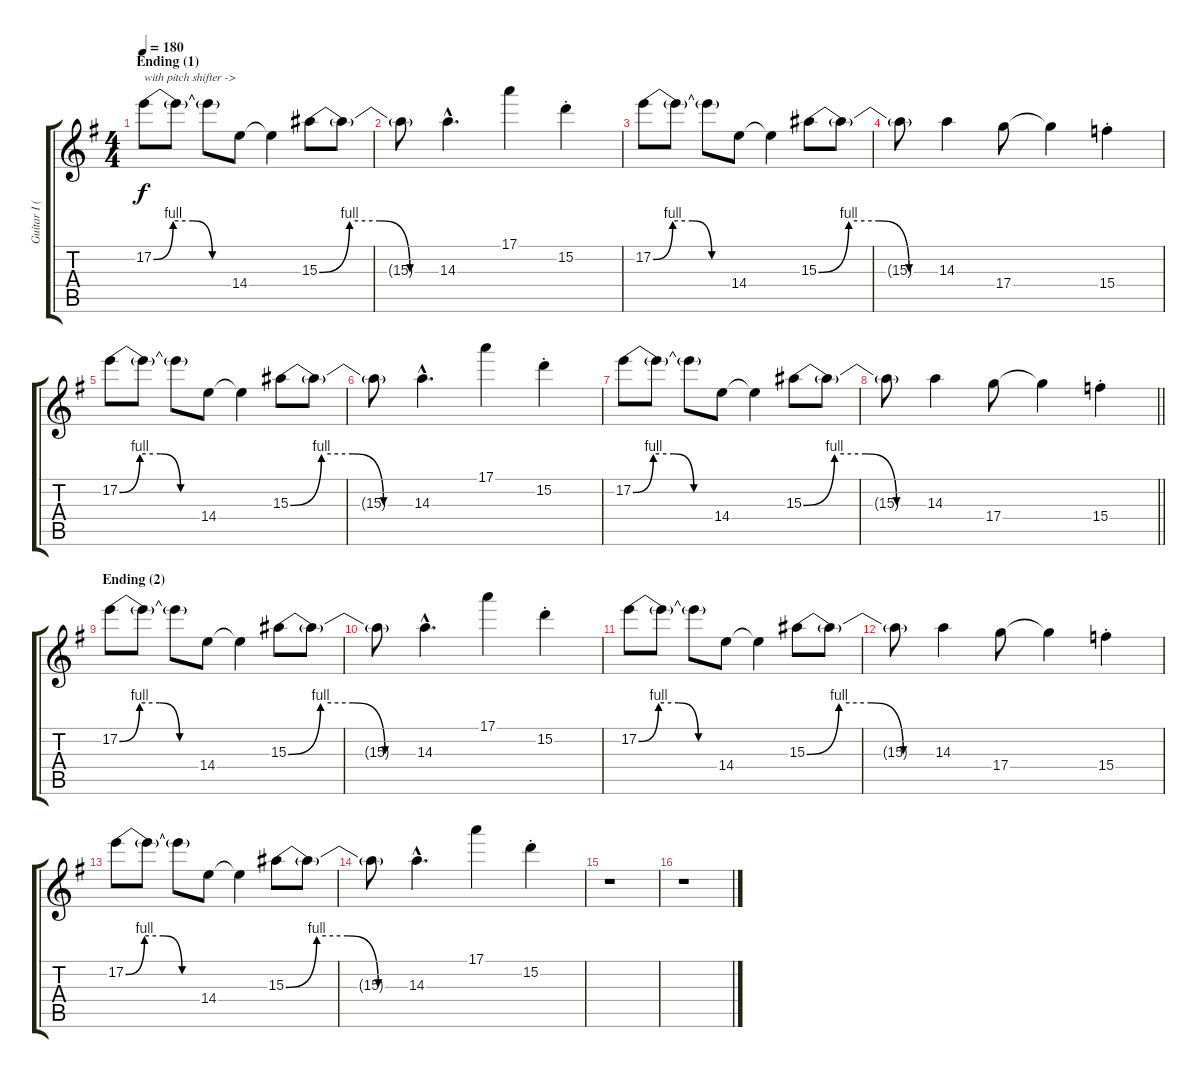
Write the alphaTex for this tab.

\track ("Guitar I (Aiji)" "Guitar I (") {instrument distortionguitar}
\staff {score tabs}
\tuning (E4 B3 G3 D3 A2 E2) {hide}
\ts (4 4)
\section ("" "Ending (1)")
\tempo 180
\clef g2
\ks g
17.2{be (custom 0 0 15 4 30 4 45 0 60 0)}.8{txt "with pitch shifter ->" dy f} 17.2{t}.8 17.2{t}.8 14.4.8 14.4{t}.4 15.3{be (custom 0 0 15 4 30 4 45 0 60 0)}.8 15.3{t}.8 |
15.3{t}.8 14.3{hac}.4{d} 17.1.4 15.2{st}.4 |
17.2{be (custom 0 0 15 4 30 4 45 0 60 0)}.8 17.2{t}.8 17.2{t}.8 14.4.8 14.4{t}.4 15.3{be (custom 0 0 15 4 30 4 45 0 60 0)}.8 15.3{t}.8 |
15.3{t}.8 14.3.4 17.4.8 17.4{t}.4 15.4{st}.4 |
17.2{be (custom 0 0 15 4 30 4 45 0 60 0)}.8 17.2{t}.8 17.2{t}.8 14.4.8 14.4{t}.4 15.3{be (custom 0 0 15 4 30 4 45 0 60 0)}.8 15.3{t}.8 |
15.3{t}.8 14.3{hac}.4{d} 17.1.4 15.2{st}.4 |
17.2{be (custom 0 0 15 4 30 4 45 0 60 0)}.8 17.2{t}.8 17.2{t}.8 14.4.8 14.4{t}.4 15.3{be (custom 0 0 15 4 30 4 45 0 60 0)}.8 15.3{t}.8 |
\barLineRight lightlight
15.3{t}.8 14.3.4 17.4.8 17.4{t}.4 15.4{st}.4 |
\section ("" "Ending (2)")
17.2{be (custom 0 0 15 4 30 4 45 0 60 0)}.8 17.2{t}.8 17.2{t}.8 14.4.8 14.4{t}.4 15.3{be (custom 0 0 15 4 30 4 45 0 60 0)}.8 15.3{t}.8 |
15.3{t}.8 14.3{hac}.4{d} 17.1.4 15.2{st}.4 |
17.2{be (custom 0 0 15 4 30 4 45 0 60 0)}.8 17.2{t}.8 17.2{t}.8 14.4.8 14.4{t}.4 15.3{be (custom 0 0 15 4 30 4 45 0 60 0)}.8 15.3{t}.8 |
15.3{t}.8 14.3.4 17.4.8 17.4{t}.4 15.4{st}.4 |
17.2{be (custom 0 0 15 4 30 4 45 0 60 0)}.8 17.2{t}.8 17.2{t}.8 14.4.8 14.4{t}.4 15.3{be (custom 0 0 15 4 30 4 45 0 60 0)}.8 15.3{t}.8 |
15.3{t}.8 14.3{hac}.4{d} 17.1.4 15.2{st}.4 |
r.1 |
r.1
